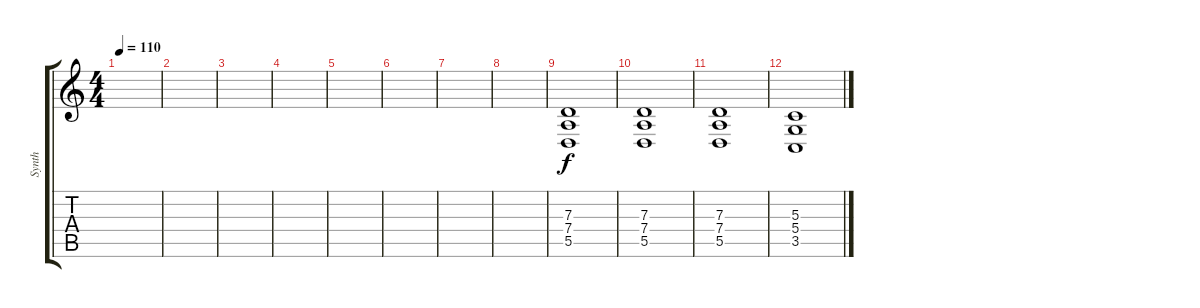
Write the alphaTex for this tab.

\track ("Synth" "Synth") {instrument pad8sweep}
\staff {score tabs}
\tuning (E4 B3 G3 D3 A2 E2) {hide}
\ts (4 4)
\tempo 110
\clef g2
\ks c
|
|
|
|
|
|
|
|
(7.3 7.4 5.5).1 |
(7.3 7.4 5.5).1 |
(7.3 7.4 5.5).1 |
(5.3 5.4 3.5).1
